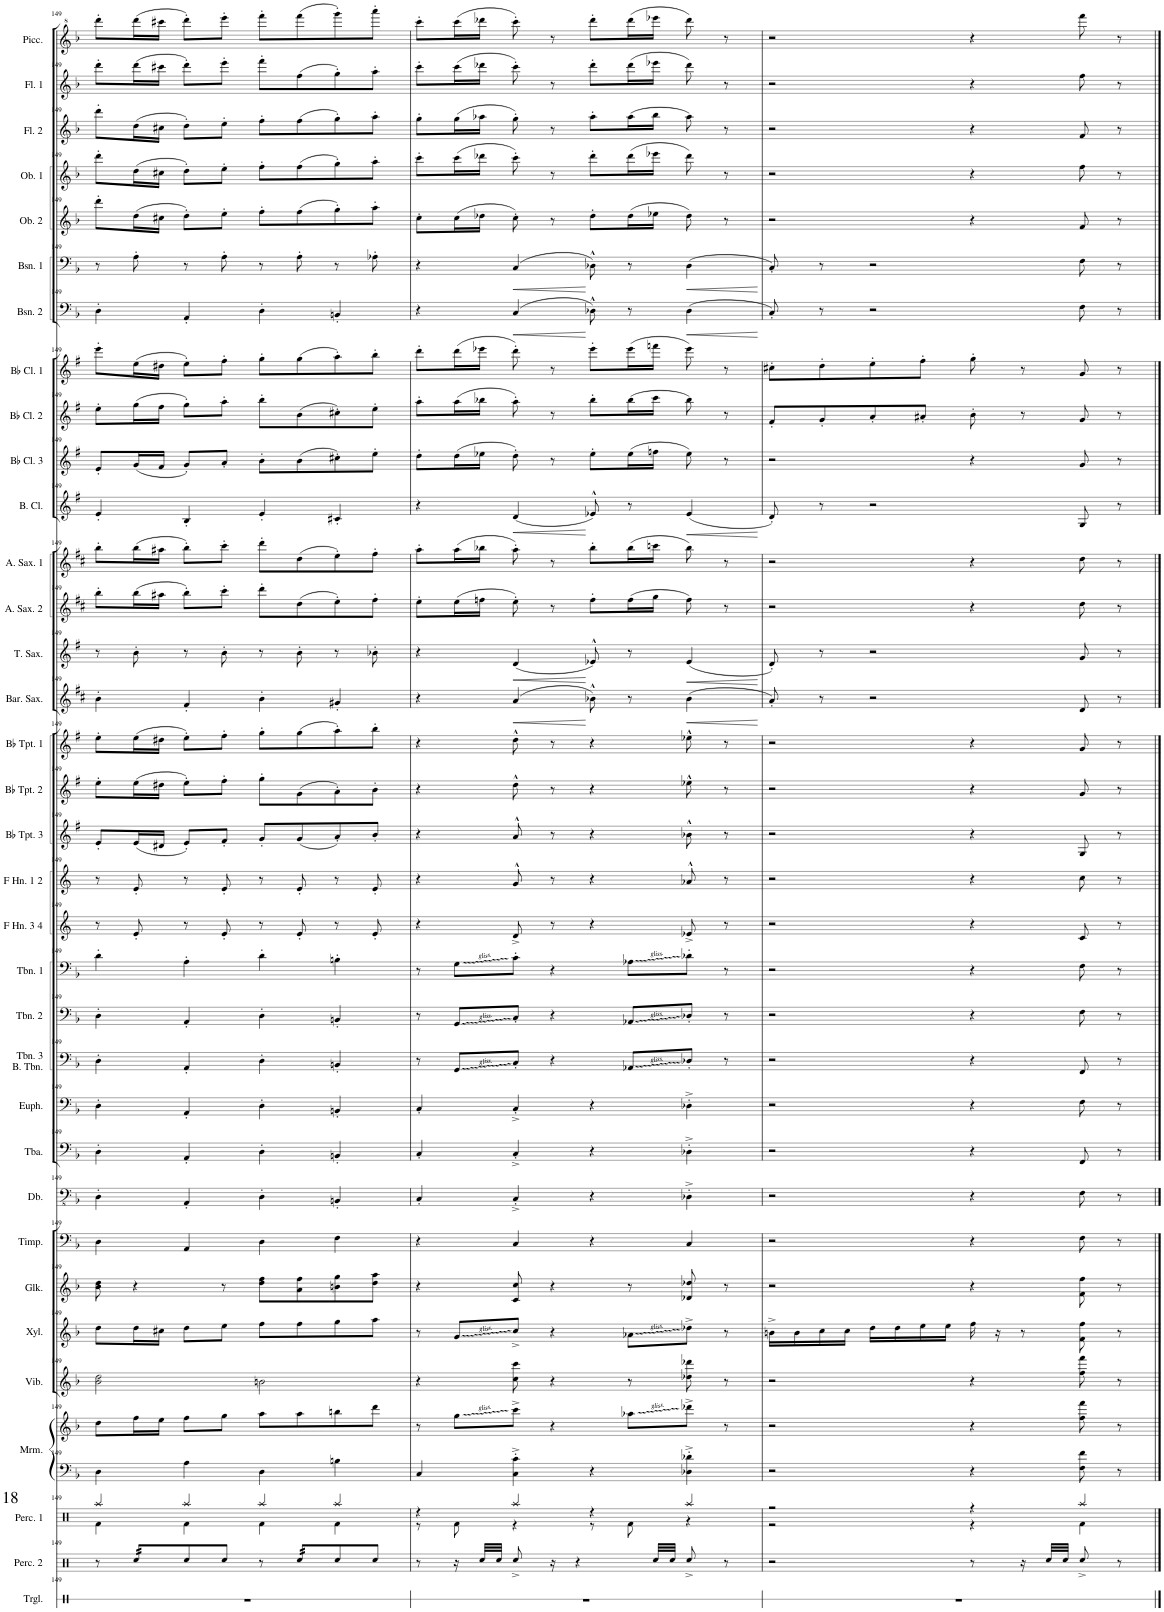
**kern	**kern	**kern	**kern	**kern	**kern	**kern	**kern	**kern	**kern	**kern	**kern	**kern	**kern	**kern	**kern	**kern	**kern	**kern	**kern	**kern	**dynam	**kern	**dynam	**kern	**kern	**kern	**dynam	**kern	**kern	**kern	**kern	**dynam	**kern	**dynam	**kern	**kern	**kern	**kern	**kern
*part34	*part33	*part32	*part31	*part31	*part30	*part29	*part28	*part27	*part26	*part25	*part24	*part23	*part22	*part21	*part20	*part19	*part18	*part17	*part16	*part15	*part15	*part14	*part14	*part13	*part12	*part11	*part11	*part10	*part9	*part8	*part7	*part7	*part6	*part6	*part5	*part4	*part3	*part2	*part1
*staff35	*staff34	*staff33	*staff32	*staff31	*staff30	*staff29	*staff28	*staff27	*staff26	*staff25	*staff24	*staff23	*staff22	*staff21	*staff20	*staff19	*staff18	*staff17	*staff16	*staff15	*staff15	*staff14	*staff14	*staff13	*staff12	*staff11	*staff11	*staff10	*staff9	*staff8	*staff7	*staff7	*staff6	*staff6	*staff5	*staff4	*staff3	*staff2	*staff1
*I"Triangle	*I"Percussion 2	*I"Percussion 1	*I"Marimba	*	*I"Vibraphone	*I"Xylophone	*I"Glockenspiel	*I"Timpani	*I"Double Bass	*I"Tuba	*I"Euphonium	*I"Trombone 3 &amp; Bass Trombone	*I"Trombone 2	*I"Trombone 1	*I"F Horn 3 &amp; 4	*I"F Horn 1 &amp; 2	*I"Bb Trumpet 3	*I"Bb Trumpet 2	*I"Bb Trumpet 1	*I"Baritone Saxophone	*	*I"Tenor Saxophone	*	*I"Alto Saxophone 2	*I"Alto Saxophone 1	*I"Bass Clarinet	*	*I"Bb Clarinet 3	*I"Bb Clarinet 2	*I"Bb Clarinet 1	*I"Bassoon 2	*	*I"Bassoon 1	*	*I"Oboe 2	*I"Oboe 1	*I"Flute 2	*I"Flute 1	*I"Piccolo
*I'Trgl.	*I'Perc. 2	*I'Perc. 1	*I'Mrm.	*	*I'Vib.	*I'Xyl.	*I'Glk.	*I'Timp.	*I'Db.	*I'Tba.	*I'Euph.	*I'Tbn. 3 B. Tbn.	*I'Tbn. 2	*I'Tbn. 1	*I'F Hn. 3 4	*I'F Hn. 1 2	*I'Bb Tpt. 3	*I'Bb Tpt. 2	*I'Bb Tpt. 1	*I'Bar. Sax.	*	*I'T. Sax.	*	*I'A. Sax. 2	*I'A. Sax. 1	*I'B. Cl.	*	*I'Bb Cl. 3	*I'Bb Cl. 2	*I'Bb Cl. 1	*I'Bsn. 2	*	*I'Bsn. 1	*	*I'Ob. 2	*I'Ob. 1	*I'Fl. 2	*I'Fl. 1	*I'Picc.
!!LO:PB:g=z
*clefX	*clefX	*clefX	*clefF4	*clefG2	*clefG2	*clefG2	*clefG2	*clefF4	*clefFv4	*clefF4	*clefF4	*clefF4	*clefF4	*clefF4	*clefG2	*clefG2	*clefG2	*clefG2	*clefG2	*clefG2	*	*clefG2	*	*clefG2	*clefG2	*clefG2	*	*clefG2	*clefG2	*clefG2	*clefF4	*	*clefF4	*	*clefG2	*clefG2	*clefG2	*clefG2	*clefG^2
*	*	*	*	*	*	*Trd-7c-12	*Trd-14c-24	*	*Trd7c12	*	*	*	*	*	*Trd4c7	*Trd4c7	*Trd1c2	*Trd1c2	*Trd1c2	*Trd12c21	*	*Trd8c14	*	*Trd5c9	*Trd5c9	*Trd8c14	*	*Trd1c2	*Trd1c2	*Trd1c2	*	*	*	*	*	*	*	*	*Trd-7c-12
*k[b-]	*k[b-]	*k[b-]	*k[b-]	*k[b-]	*k[b-]	*k[b-]	*k[b-]	*k[b-]	*k[b-]	*k[b-]	*k[b-]	*k[b-]	*k[b-]	*k[b-]	*k[]	*k[]	*k[f#]	*k[f#]	*k[f#]	*k[f#c#]	*	*k[f#]	*	*k[f#c#]	*k[f#c#]	*k[f#]	*	*k[f#]	*k[f#]	*k[f#]	*k[b-]	*	*k[b-]	*	*k[b-]	*k[b-]	*k[b-]	*k[b-]	*k[b-]
*M4/4	*M4/4	*M4/4	*M4/4	*M4/4	*M4/4	*M4/4	*M4/4	*M4/4	*M4/4	*M4/4	*M4/4	*M4/4	*M4/4	*M4/4	*M4/4	*M4/4	*M4/4	*M4/4	*M4/4	*M4/4	*	*M4/4	*	*M4/4	*M4/4	*M4/4	*	*M4/4	*M4/4	*M4/4	*M4/4	*	*M4/4	*	*M4/4	*M4/4	*M4/4	*M4/4	*M4/4
=149	=149	=149	=149	=149	=149	=149	=149	=149	=149	=149	=149	=149	=149	=149	=149	=149	=149	=149	=149	=149	=149	=149	=149	=149	=149	=149	=149	=149	=149	=149	=149	=149	=149	=149	=149	=149	=149	=149	=149
*	*	*^	*	*	*	*	*	*	*	*	*	*	*	*	*	*	*	*	*	*	*	*	*	*	*	*	*	*	*	*	*	*	*	*	*	*	*	*	*
1r	8r	4Raa/	4Rf\	4D\	8dd\L	2b-\ 2dd\	8dd\L	8b-\ 8dd\	4D\	4DD'\	4D'\	4D'\	4D'\	4D'\	4d'\	8r	8r	8e'/L	8ee'\L	8ee'\L	4b'\	.	8r	.	8bb'\L	8bb'\L	4e'/	.	8e'/L	8ee'\L	8eee'\L	4D'\	.	8r	.	8ddd'\L	8ddd'\L	8ddd'\L	8ddd'\L	8dddd'\L
*	*tremolo	*	*	*	*	*	*	*	*	*	*	*	*	*	*	*	*	*	*	*	*	*	*	*	*	*	*	*	*	*	*	*	*	*	*	*	*	*	*	*
.	32Rcc/LLL	.	.	.	16ff\L	.	16dd\L	4r	.	.	.	.	.	.	.	8e'/	8e'/	(16e/L	(16ee\L	(16ee\L	.	.	8b'\	.	(16bb\L	(16bb\L	.	.	(16g/L	(16gg\L	(16ee\L	.	.	8A'\	.	(16dd\L	(16dd\L	(16dd\L	(16ddd\L	(16dddd\L
.	32Rcc/	.	.	.	.	.	.	.	.	.	.	.	.	.	.	.	.	.	.	.	.	.	.	.	.	.	.	.	.	.	.	.	.	.	.	.	.	.	.	.
.	32Rcc/	.	.	.	16ee\JJ	.	16cc#X\JJ	.	.	.	.	.	.	.	.	.	.	16d#X/JJ	16dd#X\JJ	16dd#X\JJ	.	.	.	.	16aa#X\JJ	16aa#X\JJ	.	.	16f#/JJ	16ff#\JJ	16dd#X\JJ	.	.	.	.	16cc#X\JJ	16cc#X\JJ	16cc#X\JJ	16ccc#X\JJ	16cccc#X\JJ
.	32Rcc/	.	.	.	.	.	.	.	.	.	.	.	.	.	.	.	.	.	.	.	.	.	.	.	.	.	.	.	.	.	.	.	.	.	.	.	.	.	.	.
*	*Xtremolo	*	*	*	*	*	*	*	*	*	*	*	*	*	*	*	*	*	*	*	*	*	*	*	*	*	*	*	*	*	*	*	*	*	*	*	*	*	*	*
.	8Rcc/	4Raa/	4Rf\	4A\	8ff\L	.	8dd\L	.	4AA/	4AAA'/	4AA'/	4AA'/	4AA'/	4AA'/	4A'\	8r	8r	8e'/L)	8ee'\L)	8ee'\L)	4f#'/	.	8r	.	8bb'\L)	8bb'\L)	4B'/	.	8g'/L)	8gg'\L)	8ee'\L)	4AA'/	.	8r	.	8dd'\L)	8dd'\L)	8dd'\L)	8ddd'\L)	8dddd'\L)
.	8Rcc/J	.	.	.	8gg\J	.	8ee\J	8r	.	.	.	.	.	.	.	8e'/	8e'/	8f#'/J	8ff#'\J	8ff#'\J	.	.	8b'\	.	8ccc#'\J	8ccc#'\J	.	.	8a'/J	8aa'\J	8ff#'\J	.	.	8A'\	.	8ee'\J	8ee'\J	8ee'\J	8eee'\J	8eeee'\J
.	8r	4Raa/	4Rf\	4D\	8aa\L	2bn\	8ff\L	8dd\ 8ff\L	4D\	4DD'\	4D'\	4D'\	4D'\	4D'\	4d'\	8r	8r	8g'/L	8gg'\L	8gg'\L	4b'\	.	8r	.	8ddd'\L	8ddd'\L	4e'/	.	8b'\L	8bb'\L	8gg'\L	4D'\	.	8r	.	8ff'\L	8ff'\L	8ff'\L	8fff'\L	8ffff'\L
*	*tremolo	*	*	*	*	*	*	*	*	*	*	*	*	*	*	*	*	*	*	*	*	*	*	*	*	*	*	*	*	*	*	*	*	*	*	*	*	*	*	*
.	32Rcc/LLL	.	.	.	8aa\	.	8ff\	8a\ 8ff\	.	.	.	.	.	.	.	8e'/	8e'/	(8g/	(8g\	(8gg\	.	.	8b'\	.	(8dd\	(8dd\	.	.	(8b\	(8b\	(8gg\	.	.	8A'\	.	(8ff\	(8ff\	(8ff\	(8ff\	(8ffff\
.	32Rcc/	.	.	.	.	.	.	.	.	.	.	.	.	.	.	.	.	.	.	.	.	.	.	.	.	.	.	.	.	.	.	.	.	.	.	.	.	.	.	.
.	32Rcc/	.	.	.	.	.	.	.	.	.	.	.	.	.	.	.	.	.	.	.	.	.	.	.	.	.	.	.	.	.	.	.	.	.	.	.	.	.	.	.
.	32Rcc/	.	.	.	.	.	.	.	.	.	.	.	.	.	.	.	.	.	.	.	.	.	.	.	.	.	.	.	.	.	.	.	.	.	.	.	.	.	.	.
*	*Xtremolo	*	*	*	*	*	*	*	*	*	*	*	*	*	*	*	*	*	*	*	*	*	*	*	*	*	*	*	*	*	*	*	*	*	*	*	*	*	*	*
.	8Rcc/	4Raa/	4Rf\	4Bn\	8bbn\	.	8gg\	8bn\ 8gg\	4F\	4BBBn'/	4BBn'/	4BBn'/	4BBn'/	4BBn'/	4Bn'\	8r	8r	8a'/)	8a'\)	8aa'\)	4g#X'/	.	8r	.	8ee'\)	8ee'\)	4c#X'/	.	8cc#X'\)	8cc#X'\)	8aa'\)	4BBn'/	.	8r	.	8gg'\)	8gg'\)	8gg'\)	8gg'\)	8gggg'\)
.	8Rcc/J	.	.	.	8ddd\J	.	8aa\J	8dd\ 8aa\J	.	.	.	.	.	.	.	8e'/	8e'/	8b'/J	8b'\J	8bb'\J	.	.	8b-X'\	.	8ff#'\J	8ff#'\J	.	.	8ee'\J	8ee'\J	8bb'\J	.	.	8A-X'\	.	8aa'\J	8aa'\J	8aa'\J	8aa'\J	8aaaa'\J
=150	=150	=150	=150	=150	=150	=150	=150	=150	=150	=150	=150	=150	=150	=150	=150	=150	=150	=150	=150	=150	=150	=150	=150	=150	=150	=150	=150	=150	=150	=150	=150	=150	=150	=150	=150	=150	=150	=150	=150	=150
1r	8r	4r	8r	4C/	8r	4r	8r	4r	4r	4CC'/	4C'/	4C'/	8r	8r	8r	4r	4r	4r	4r	4r	4r	.	4r	.	8ee'\L	8aa'\L	4r	.	8dd'\L	8aa'\L	8ddd'\L	4r	.	4r	.	8cc'\L	8ccc'\L	8gg'\L	8ccc'\L	8cccc'\L
.	16r	.	8Rf\	.	8gg\L	.	8g/L	.	.	.	.	.	8GG/L	8GG/L	8G\L	.	.	.	.	.	.	.	.	.	(16ee\L	(16aa\L	.	.	(16dd\L	(16aa\L	(16ddd\L	.	.	.	.	(16cc\L	(16ccc\L	(16gg\L	(16ccc\L	(16cccc\L
.	32Rcc/LLL	.	.	.	.	.	.	.	.	.	.	.	.	.	.	.	.	.	.	.	.	.	.	.	16ffn\JJ	16bb-X\JJ	.	.	16ee-X\JJ	16bb-X\JJ	16eee-X\JJ	.	.	.	.	16dd-X\JJ	16ddd-X\JJ	16aa-X\JJ	16ddd-X\JJ	16dddd-X\JJ
.	32Rcc/JJJ	.	.	.	.	.	.	.	.	.	.	.	.	.	.	.	.	.	.	.	.	.	.	.	.	.	.	.	.	.	.	.	.	.	.	.	.	.	.	.
!	!	!	!	!	!	!	!	!	!	!	!	!	!	!	!	!	!	!	!	!	!	!LO:HP:b	!	!LO:HP:b	!	!	!	!LO:HP:b	!	!	!	!	!LO:HP:b	!	!LO:HP:b	!	!	!	!	!
.	8Rcc^/	4Raa/	4r	4C\'^ 4c\'^	8ccc^\J	8cc\ 8ccc\	8cc^/J	8c/ 8cc/	4C/	4CC'^/	4C'^/	4C'^/	8C'/J	8C'/J	8c'\J	8d^/	8g^^/	8a^^/	8dd^^\	8dd^^\	(4a/	<	(4d/	<	8ee'\)	8aa'\)	(4d/	<	8dd'\)	8aa'\)	8ddd'\)	(4C/	<	(4C/	<	8cc'\)	8ccc'\)	8gg'\)	8ccc'\)	8cccc'\)
.	16r	.	.	.	4r	4r	4r	4r	.	.	.	.	4r	4r	4r	8r	8r	8r	8r	8r	.	.	.	.	8r	8r	.	.	8r	8r	8r	.	.	.	.	8r	8r	8r	8r	8r
.	4r	.	.	.	.	.	.	.	.	.	.	.	.	.	.	.	.	.	.	.	.	.	.	.	.	.	.	.	.	.	.	.	.	.	.	.	.	.	.	.
.	.	4r	8r	4r	.	.	.	.	4r	4r	4r	4r	.	.	.	4r	4r	4r	4r	4r	8b-X^^\)	[	8e-X^^/)	[	8ff'\L	8bb-'\L	8e-X^^/)	[	8ee-'\L	8bb-'\L	8eee-'\L	8D-X^^\)	[	8D-X^^\)	[	8dd-'\L	8ddd-'\L	8aa-'\L	8ddd-'\L	8dddd-'\L
.	.	.	8Rf\	.	8aa-X\L	8r	8a-X\L	8r	.	.	.	.	8AA-X/L	8AA-X/L	8A-X\L	.	.	.	.	.	8r	.	8r	.	(16ff\L	(16bb-\L	8r	.	(16ee-\L	(16bb-\L	(16eee-\L	8r	.	8r	.	(16dd-\L	(16ddd-\L	(16aa-\L	(16ddd-\L	(16dddd-\L
.	32Rcc/LLL	.	.	.	.	.	.	.	.	.	.	.	.	.	.	.	.	.	.	.	.	.	.	.	16gg\JJ	16cccn\JJ	.	.	16ffn\JJ	16ccc\JJ	16fffn\JJ	.	.	.	.	16ee-X\JJ	16eee-X\JJ	16bb-\JJ	16eee-X\JJ	16eeee-X\JJ
.	32Rcc/JJJ	.	.	.	.	.	.	.	.	.	.	.	.	.	.	.	.	.	.	.	.	.	.	.	.	.	.	.	.	.	.	.	.	.	.	.	.	.	.	.
!	!	!	!	!	!	!	!	!	!	!	!	!	!	!	!	!	!	!	!	!	!	!LO:HP:b	!	!LO:HP:b	!	!	!	!LO:HP:b	!	!	!	!	!LO:HP:b	!	!LO:HP:b	!	!	!	!	!
.	8Rcc^/	4Raa/	4r	4D-X\'^ 4d-X\'^	8ddd-X^\J	8dd-X\ 8ddd-X\	8dd-X^\J	8d-X/ 8dd-X/	4C/	4DD-X'^\	4D-X'^\	4D-X'^\	8D-X'/J	8D-X'/J	8d-X'\J	8e-X^/	8a-X^^/	8b-X^^\	8ee-X^^\	8ee-X^^\	(4b-\	<	(4e-/	<	8ff\)	8bb-\)	(4e-/	<	8ee-\)	8bb-\)	8eee-\)	(4D-\	<	(4D-\	<	8dd-\)	8ddd-\)	8aa-\)	8ddd-\)	8dddd-\)
.	8r	.	.	.	8r	8r	8r	8r	.	.	.	.	8r	8r	8r	8r	8r	8r	8r	8r	.	.	.	.	8r	8r	.	.	8r	8r	8r	.	.	.	.	8r	8r	8r	8r	8r
*	*	*v	*v	*	*	*	*	*	*	*	*	*	*	*	*	*	*	*	*	*	*	*	*	*	*	*	*	*	*	*	*	*	*	*	*	*	*	*	*	*
.	.	.	.	.	.	.	.	.	.	.	.	.	.	.	.	.	.	.	.	.	[	.	[	.	.	.	[	.	.	.	.	[	.	[	.	.	.	.	.
=151	=151	=151	=151	=151	=151	=151	=151	=151	=151	=151	=151	=151	=151	=151	=151	=151	=151	=151	=151	=151	=151	=151	=151	=151	=151	=151	=151	=151	=151	=151	=151	=151	=151	=151	=151	=151	=151	=151	=151
*	*	*^	*	*	*	*	*	*	*	*	*	*	*	*	*	*	*	*	*	*	*	*	*	*	*	*	*	*	*	*	*	*	*	*	*	*	*	*	*
1r	2r	2r	2r	2r	2r	2r	16bn^\LL	2r	2r	2r	2r	2r	2r	2r	2r	2r	2r	2r	2r	2r	8a'/)	.	8d'/)	.	2r	2r	8d'/)	.	2r	8f#'/L	8cc#X'\L	8C'/)	.	8C'/)	.	2r	2r	2r	2r	2r
.	.	.	.	.	.	.	16b\	.	.	.	.	.	.	.	.	.	.	.	.	.	.	.	.	.	.	.	.	.	.	.	.	.	.	.	.	.	.	.	.	.
.	.	.	.	.	.	.	16cc\	.	.	.	.	.	.	.	.	.	.	.	.	.	8r	.	8r	.	.	.	8r	.	.	8g'/	8dd'\	8r	.	8r	.	.	.	.	.	.
.	.	.	.	.	.	.	16cc\JJ	.	.	.	.	.	.	.	.	.	.	.	.	.	.	.	.	.	.	.	.	.	.	.	.	.	.	.	.	.	.	.	.	.
.	.	.	.	.	.	.	16dd\LL	.	.	.	.	.	.	.	.	.	.	.	.	.	2r	.	2r	.	.	.	2r	.	.	8a'/	8ee'\	2r	.	2r	.	.	.	.	.	.
.	.	.	.	.	.	.	16dd\	.	.	.	.	.	.	.	.	.	.	.	.	.	.	.	.	.	.	.	.	.	.	.	.	.	.	.	.	.	.	.	.	.
.	.	.	.	.	.	.	16ee\	.	.	.	.	.	.	.	.	.	.	.	.	.	.	.	.	.	.	.	.	.	.	8a#X'/J	8ff#'\J	.	.	.	.	.	.	.	.	.
.	.	.	.	.	.	.	16ee\JJ	.	.	.	.	.	.	.	.	.	.	.	.	.	.	.	.	.	.	.	.	.	.	.	.	.	.	.	.	.	.	.	.	.
.	8r	4r	4r	4r	4r	4r	16ff\	4r	4r	4r	4r	4r	4r	4r	4r	4r	4r	4r	4r	4r	.	.	.	.	4r	4r	.	.	4r	8b'\	8gg'\	.	.	.	.	4r	4r	4r	4r	4r
.	.	.	.	.	.	.	16r	.	.	.	.	.	.	.	.	.	.	.	.	.	.	.	.	.	.	.	.	.	.	.	.	.	.	.	.	.	.	.	.	.
.	16r	.	.	.	.	.	8r	.	.	.	.	.	.	.	.	.	.	.	.	.	.	.	.	.	.	.	.	.	.	8r	8r	.	.	.	.	.	.	.	.	.
.	32Rcc/LLL	.	.	.	.	.	.	.	.	.	.	.	.	.	.	.	.	.	.	.	.	.	.	.	.	.	.	.	.	.	.	.	.	.	.	.	.	.	.	.
.	32Rcc/JJJ	.	.	.	.	.	.	.	.	.	.	.	.	.	.	.	.	.	.	.	.	.	.	.	.	.	.	.	.	.	.	.	.	.	.	.	.	.	.	.
.	8Rcc^/	4Raa/	4Rf\	8F\ 8f\	8ff\ 8fff\	8ff\ 8fff\	8f\ 8ff\	8f\ 8ff\	8F\	8FF\	8FF/	8F\	8FF/	8F\	8F\	8c/	8cc\	8G/	8g/	8g/	8d/	.	8g/	.	8dd\	8dd\	8G/	.	8g/	8g/	8g/	8F\	.	8F\	.	8f/	8ff\	8f/	8ff\	8ffff\
.	8r	.	.	8r	8r	8r	8r	8r	8r	8r	8r	8r	8r	8r	8r	8r	8r	8r	8r	8r	8r	.	8r	.	8r	8r	8r	.	8r	8r	8r	8r	.	8r	.	8r	8r	8r	8r	8r
*	*	*v	*v	*	*	*	*	*	*	*	*	*	*	*	*	*	*	*	*	*	*	*	*	*	*	*	*	*	*	*	*	*	*	*	*	*	*	*	*	*
==	==	==	==	==	==	==	==	==	==	==	==	==	==	==	==	==	==	==	==	==	==	==	==	==	==	==	==	==	==	==	==	==	==	==	==	==	==	==	==
*-	*-	*-	*-	*-	*-	*-	*-	*-	*-	*-	*-	*-	*-	*-	*-	*-	*-	*-	*-	*-	*-	*-	*-	*-	*-	*-	*-	*-	*-	*-	*-	*-	*-	*-	*-	*-	*-	*-	*-
